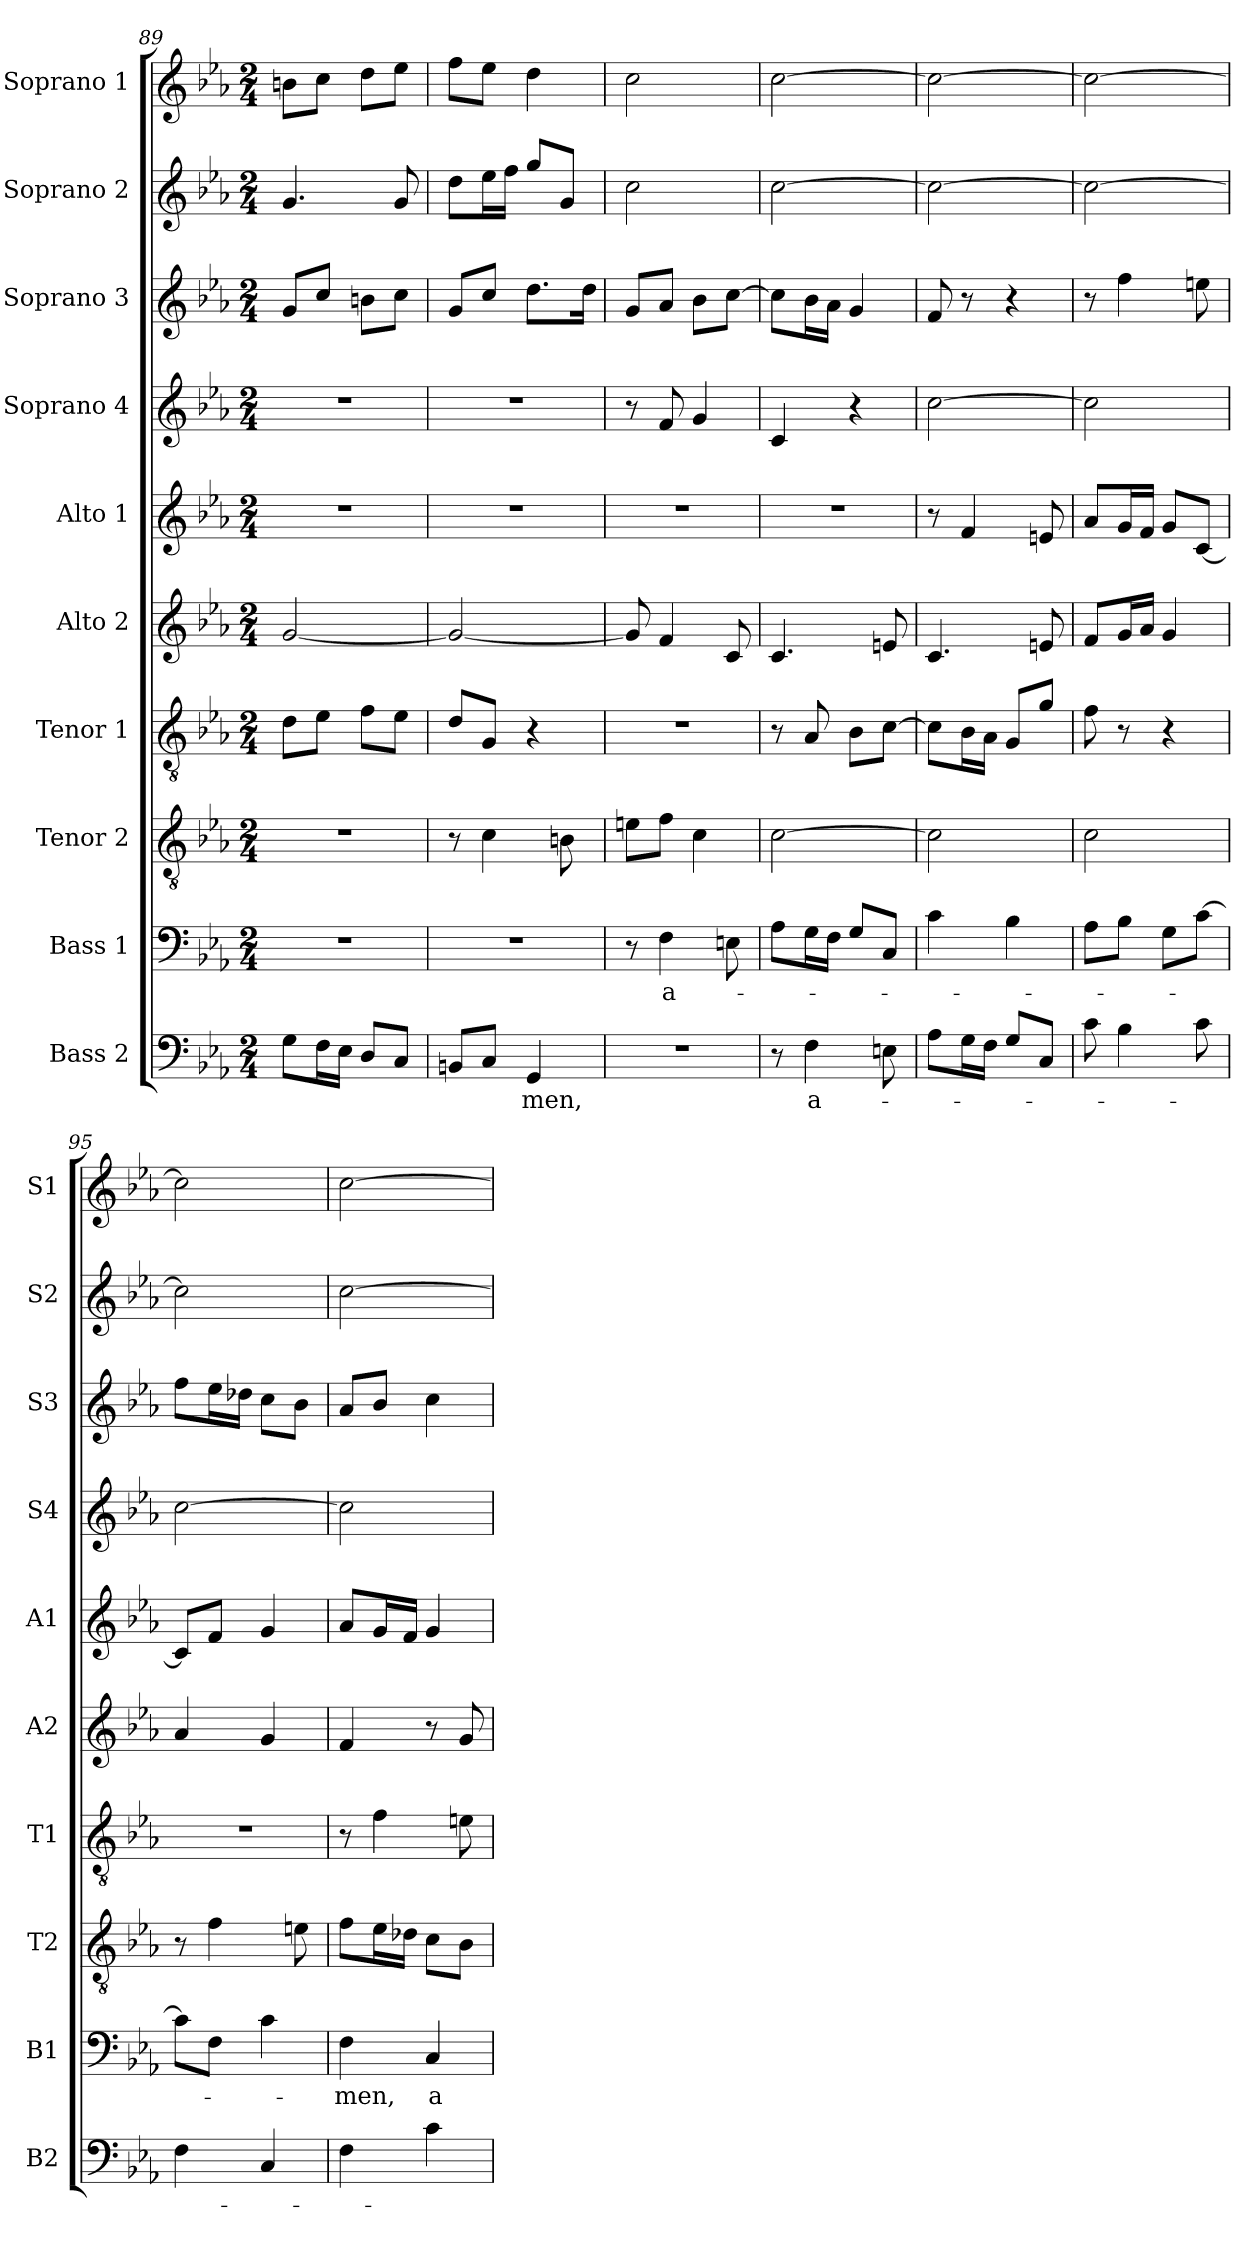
**kern	**text	**kern	**text	**kern	**kern	**kern	**kern	**kern	**kern	**kern	**kern
*part10	*part10	*part9	*part9	*part8	*part7	*part6	*part5	*part4	*part3	*part2	*part1
*staff10	*staff10	*staff9	*staff9	*staff8	*staff7	*staff6	*staff5	*staff4	*staff3	*staff2	*staff1
*I"Bass 2	*	*I"Bass 1	*	*I"Tenor 2	*I"Tenor 1	*I"Alto 2	*I"Alto 1	*I"Soprano 4	*I"Soprano 3	*I"Soprano 2	*I"Soprano 1
*I'B2	*	*I'B1	*	*I'T2	*I'T1	*I'A2	*I'A1	*I'S4	*I'S3	*I'S2	*I'S1
*clefF4	*	*clefF4	*	*clefGv2	*clefGv2	*clefG2	*clefG2	*clefG2	*clefG2	*clefG2	*clefG2
*k[b-e-a-]	*	*k[b-e-a-]	*	*k[b-e-a-]	*k[b-e-a-]	*k[b-e-a-]	*k[b-e-a-]	*k[b-e-a-]	*k[b-e-a-]	*k[b-e-a-]	*k[b-e-a-]
*E-:	*	*E-:	*	*E-:	*E-:	*E-:	*E-:	*E-:	*E-:	*E-:	*E-:
*M2/4	*	*M2/4	*	*M2/4	*M2/4	*M2/4	*M2/4	*M2/4	*M2/4	*M2/4	*M2/4
=89	=89	=89	=89	=89	=89	=89	=89	=89	=89	=89	=89
8G\L	.	2r	.	2r	8d\L	[2g/	2r	2r	8g/L	4.g/	8bn\L
16F\L	.	.	.	.	8e-\J	.	.	.	8cc/J	.	8cc\J
16E-\JJ	.	.	.	.	.	.	.	.	.	.	.
8D/L	.	.	.	.	8f\L	.	.	.	8bn\L	.	8dd\L
8C/J	.	.	.	.	8e-\J	.	.	.	8cc\J	8g/	8ee-\J
=90	=90	=90	=90	=90	=90	=90	=90	=90	=90	=90	=90
8BBn/L	.	2r	.	8r	8d/L	2g/_	2r	2r	8g/L	8dd\L	8ff\L
8C/J	.	.	.	4c\	8G/J	.	.	.	8cc/J	16ee-\L	8ee-\J
.	.	.	.	.	.	.	.	.	.	16ff\JJ	.
4GG/	-men,	.	.	.	4r	.	.	.	8.dd\L	8gg/L	4dd\
.	.	.	.	8Bn\	.	.	.	.	.	8g/J	.
.	.	.	.	.	.	.	.	.	16dd\Jk	.	.
=91	=91	=91	=91	=91	=91	=91	=91	=91	=91	=91	=91
2r	.	8r	.	8en\L	2r	8g/]	2r	8r	8g/L	2cc\	2cc\
.	.	4F\	a-	8f\J	.	4f/	.	8f/	8a-/J	.	.
.	.	.	.	4c\	.	.	.	4g/	8b-\L	.	.
.	.	8En\	.	.	.	8c/	.	.	[8cc\J	.	.
!!LO:PB:g=z
=92	=92	=92	=92	=92	=92	=92	=92	=92	=92	=92	=92
8r	.	8A-\L	.	[2c\	8r	4.c/	2r	4c/	8cc\L]	[2cc\	[2cc\
4F\	a-	16G\L	.	.	8A-/	.	.	.	16b-\L	.	.
.	.	16F\JJ	.	.	.	.	.	.	16a-\JJ	.	.
.	.	8G/L	.	.	8B-\L	.	.	4r	4g/	.	.
8En\	.	8C/J	.	.	[8c\J	8en/	.	.	.	.	.
=93	=93	=93	=93	=93	=93	=93	=93	=93	=93	=93	=93
8A-\L	.	4c\	.	2c\]	8c\L]	4.c/	8r	[2cc\	8f/	2cc\_	2cc\_
16G\L	.	.	.	.	16B-\L	.	4f/	.	8r	.	.
16F\JJ	.	.	.	.	16A-\JJ	.	.	.	.	.	.
8G/L	.	4B-\	.	.	8G/L	.	.	.	4r	.	.
8C/J	.	.	.	.	8g/J	8en/	8en/	.	.	.	.
=94	=94	=94	=94	=94	=94	=94	=94	=94	=94	=94	=94
8c\	.	8A-\L	.	2c\	8f\	8f/L	8a-/L	2cc\]	8r	2cc\_	2cc\_
4B-\	.	8B-\J	.	.	8r	16g/L	16g/L	.	4ff\	.	.
.	.	.	.	.	.	16a-/JJ	16f/JJ	.	.	.	.
.	.	8G\L	.	.	4r	4g/	8g/L	.	.	.	.
8c\	.	[8c\J	.	.	.	.	[8c/J	.	8een\	.	.
=95	=95	=95	=95	=95	=95	=95	=95	=95	=95	=95	=95
4F\	.	8c\L]	.	8r	2r	4a-/	8c/L]	[2cc\	8ff\L	2cc\]	2cc\]
.	.	8F\J	.	4f\	.	.	8f/J	.	16ee-\L	.	.
.	.	.	.	.	.	.	.	.	16dd-X\JJ	.	.
4C/	.	4c\	.	.	.	4g/	4g/	.	8cc\L	.	.
.	.	.	.	8en\	.	.	.	.	8b-\J	.	.
=96	=96	=96	=96	=96	=96	=96	=96	=96	=96	=96	=96
4F\	.	4F\	-men,	8f\L	8r	4f/	8a-/L	2cc\]	8a-/L	[2cc\	[2cc\
.	.	.	.	16e-\L	4f\	.	16g/L	.	8b-/J	.	.
.	.	.	.	16d-X\JJ	.	.	16f/JJ	.	.	.	.
4c\	.	4C/	a-	8c\L	.	8r	4g/	.	4cc\	.	.
.	.	.	.	8B-\J	8en\	8g/	.	.	.	.	.
=	=	=	=	=	=	=	=	=	=	=	=
*-	*-	*-	*-	*-	*-	*-	*-	*-	*-	*-	*-
